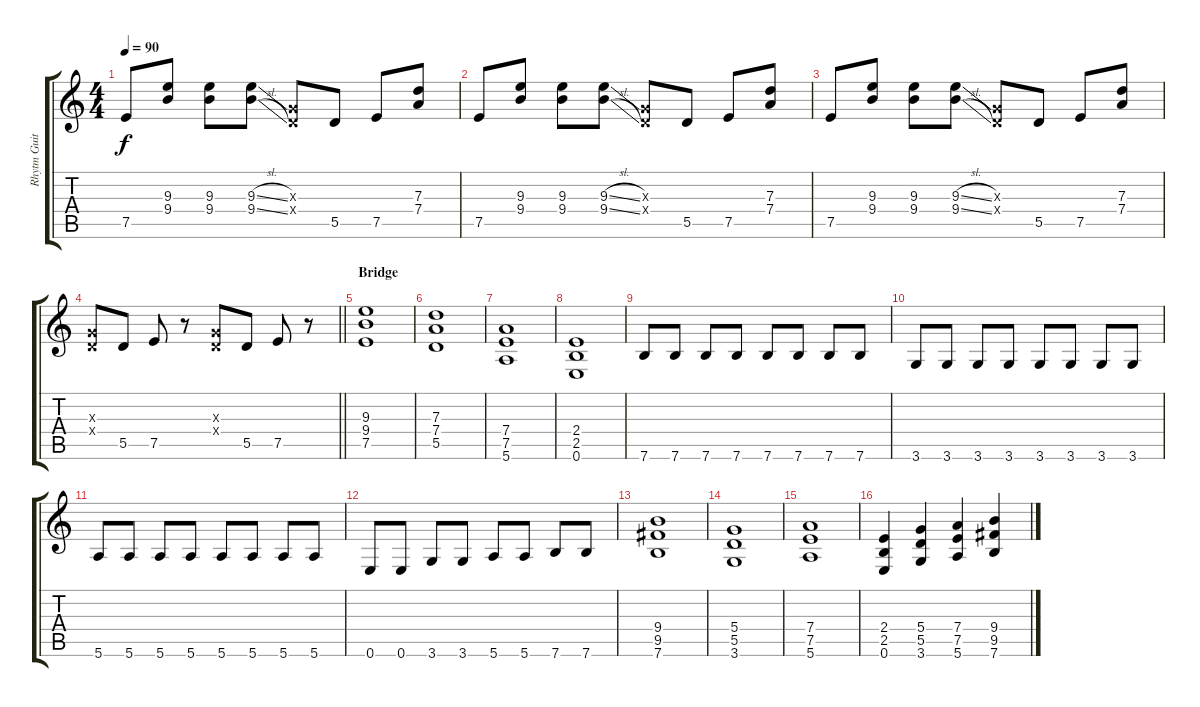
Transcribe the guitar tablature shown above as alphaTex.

\track ("Rhytm Guitar" "Rhytm Guit") {instrument distortionguitar}
\staff {score tabs}
\tuning (E4 B3 G3 D3 A2 E2) {hide}
\ts (4 4)
\tempo 90
\clef g2
\ks c
7.5.8{dy f} (9.3 9.4).8 (9.3 9.4).8 (9.3{sl} 9.4{sl}).8 (0.3{x} 0.4{x}).8 5.5.8 7.5.8 (7.3 7.4).8 |
7.5.8 (9.3 9.4).8 (9.3 9.4).8 (9.3{sl} 9.4{sl}).8 (0.3{x} 0.4{x}).8 5.5.8 7.5.8 (7.3 7.4).8 |
7.5.8 (9.3 9.4).8 (9.3 9.4).8 (9.3{sl} 9.4{sl}).8 (0.3{x} 0.4{x}).8 5.5.8 7.5.8 (7.3 7.4).8 |
\barLineRight lightlight
(0.3{x} 0.4{x}).8 5.5.8 7.5.8 r.8 (0.3{x} 0.4{x}).8 5.5.8 7.5.8 r.8 |
\section ("" "Bridge")
(9.3 9.4 7.5).1 |
(7.3 7.4 5.5).1 |
(7.4 7.5 5.6).1 |
(2.4 2.5 0.6).1 |
7.6.8 7.6.8 7.6.8 7.6.8 7.6.8 7.6.8 7.6.8 7.6.8 |
3.6.8 3.6.8 3.6.8 3.6.8 3.6.8 3.6.8 3.6.8 3.6.8 |
5.6.8 5.6.8 5.6.8 5.6.8 5.6.8 5.6.8 5.6.8 5.6.8 |
0.6.8 0.6.8 3.6.8 3.6.8 5.6.8 5.6.8 7.6.8 7.6.8 |
(9.4 9.5 7.6).1 |
(5.4 5.5 3.6).1 |
(7.4 7.5 5.6).1 |
(2.4 2.5 0.6).4 (5.4 5.5 3.6).4 (7.4 7.5 5.6).4 (9.4 9.5 7.6).4
